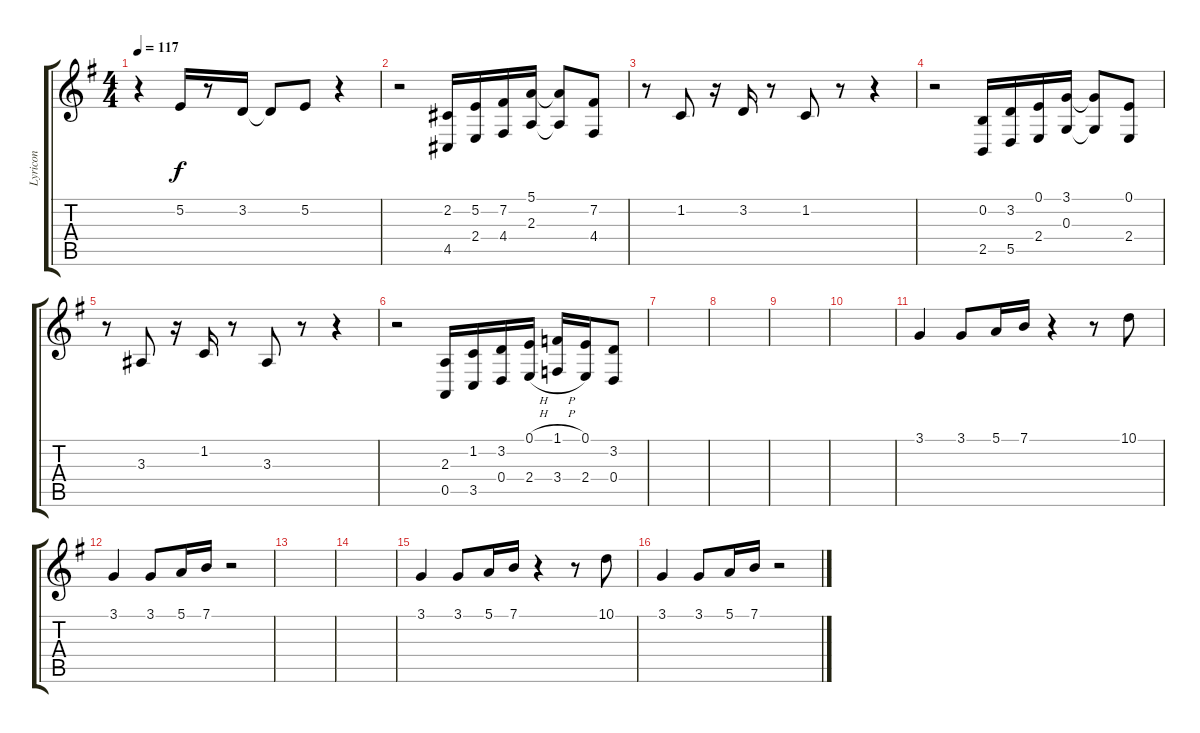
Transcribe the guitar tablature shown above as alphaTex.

\track ("Lyricon" "Lyricon") {instrument flute}
\staff {score tabs}
\tuning (E4 B3 G3 D3 A2 E2) {hide}
\ts (4 4)
\tempo 117
\clef g2
\ks g
r.4{dy f instrument flute} 5.2.16 r.8 3.2.16 3.2{t}.8 5.2.8 r.4 |
r.2 (2.2 4.5).16 (5.2 2.4).16 (7.2 4.4).16 (5.1 2.3).16 (5.1{t} 2.3{t}).8 (7.2 4.4).8 |
r.8 1.2.8 r.16 3.2.16 r.8 1.2.8 r.8 r.4 |
r.2 (0.2 2.5).16 (3.2 5.5).16 (0.1 2.4).16 (3.1 0.3).16 (3.1{t} 0.3{t}).8 (0.1 2.4).8 |
r.8 3.3.8 r.16 1.2.16 r.8 3.3.8 r.8 r.4 |
r.2 (2.3 0.5).16 (1.2 3.5).16 (3.2 0.4).16 (0.1{h} 2.4{h}).16 (1.1{h} 3.4{h}).16 (0.1 2.4).16 (3.2 0.4).8 |
|
|
|
|
3.1.4 3.1.8 5.1.16 7.1.16 r.4 r.8 10.1.8 |
3.1.4 3.1.8 5.1.16 7.1.16 r.2 |
|
|
3.1.4 3.1.8 5.1.16 7.1.16 r.4 r.8 10.1.8 |
3.1.4 3.1.8 5.1.16 7.1.16 r.2
